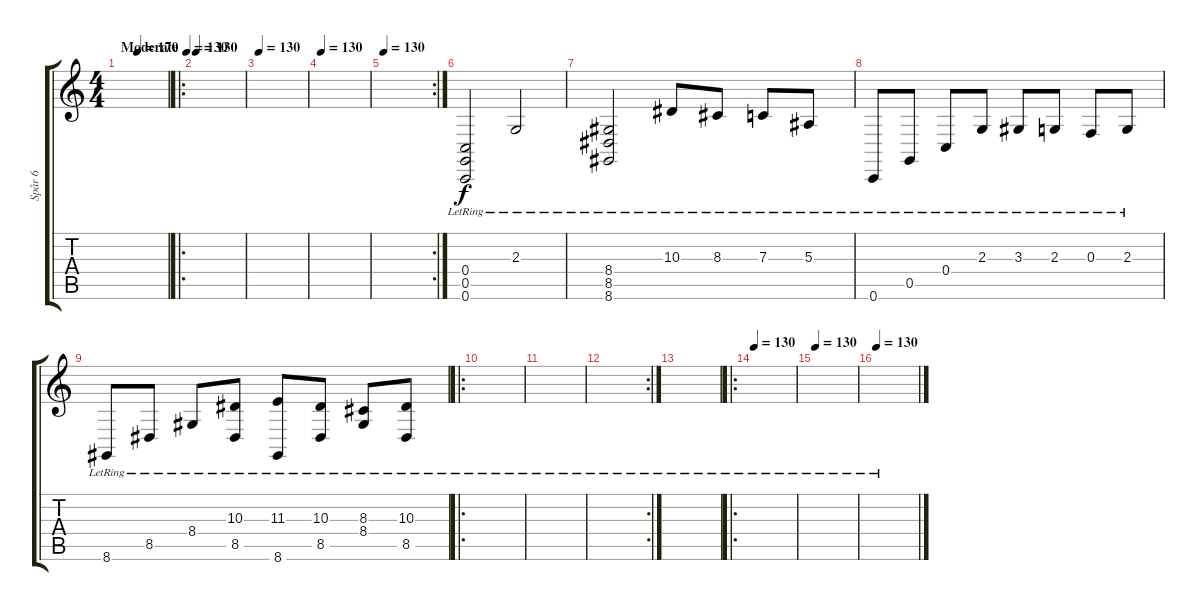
\track ("Spår 6" "Spår 6") {instrument electricgrandpiano}
\staff {score tabs}
\tuning (D4 A3 F3 C3 G2 C2) {hide}
\ts (4 4)
\tempo (130 "Moderate")
\tempo (170 0.375)
\tempo (130 "Moderate")
\clef g2
\ks c
|
\ro
\tempo 130
|
\tempo 130
|
\tempo 130
|
\rc 2
\tempo 130
|
(0.4{lr} 0.5{lr} 0.6{lr}).2 2.3{lr}.2 |
(8.4{lr} 8.5{lr} 8.6{lr}).2 10.3{lr}.8 8.3{lr}.8 7.3{lr}.8 5.3{lr}.8 |
0.6{lr}.8 0.5{lr}.8 0.4{lr}.8 2.3{lr}.8 3.3{lr}.8 2.3{lr}.8 0.3{lr}.8 2.3{lr}.8 |
8.6{lr}.8 8.5{lr}.8 8.4{lr}.8 (10.3{lr} 8.5{lr}).8 (11.3{lr} 8.6{lr}).8 (10.3{lr} 8.5{lr}).8 (8.3{lr} 8.4{lr}).8 (10.3{lr} 8.5{lr}).8 |
\ro
|
|
\rc 2
|
|
\ro
\tempo 130
|
\tempo 130
|
\tempo 130
